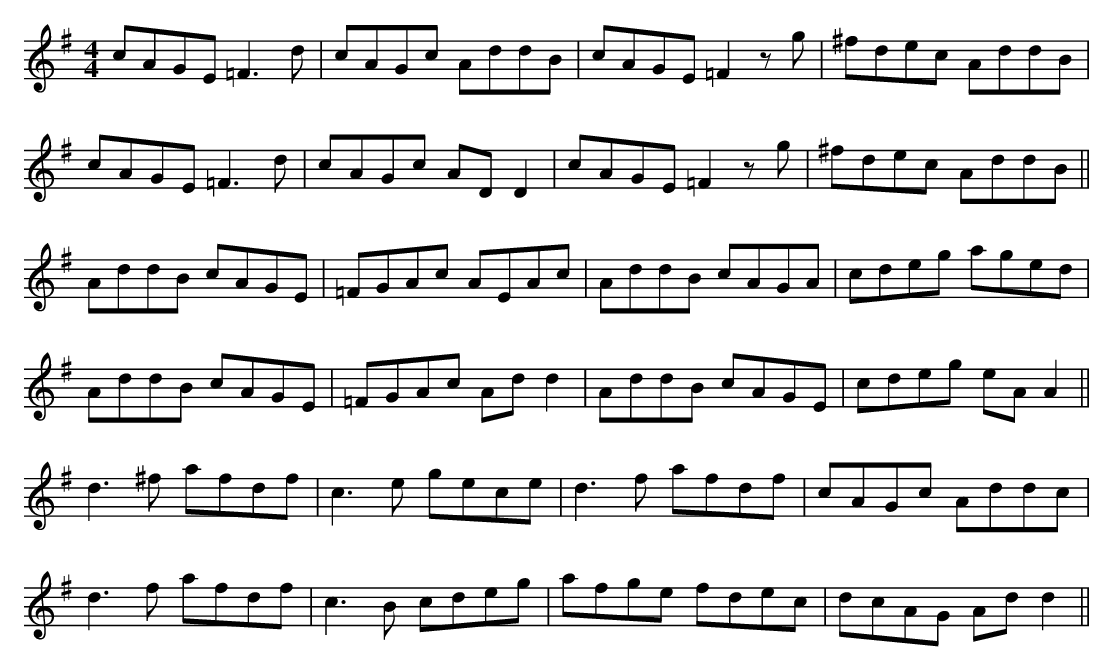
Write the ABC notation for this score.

X:1
M:4/4
K:Dmix
cAGE =F3d|cAGc AddB|cAGE =F2 zg|^fdec AddB|
cAGE =F3d|cAGc AD D2|cAGE =F2 zg|^fdec AddB||
AddB cAGE|=FGAc AEAc|AddB cAGA|cdeg aged|
AddB cAGE|=FGAc Ad d2|AddB cAGE|cdeg eA A2||
d3^f afdf|c3e gece|d3f afdf|cAGc Addc|
d3f afdf|c3B cdeg|afge fdec|dcAG Add2||
